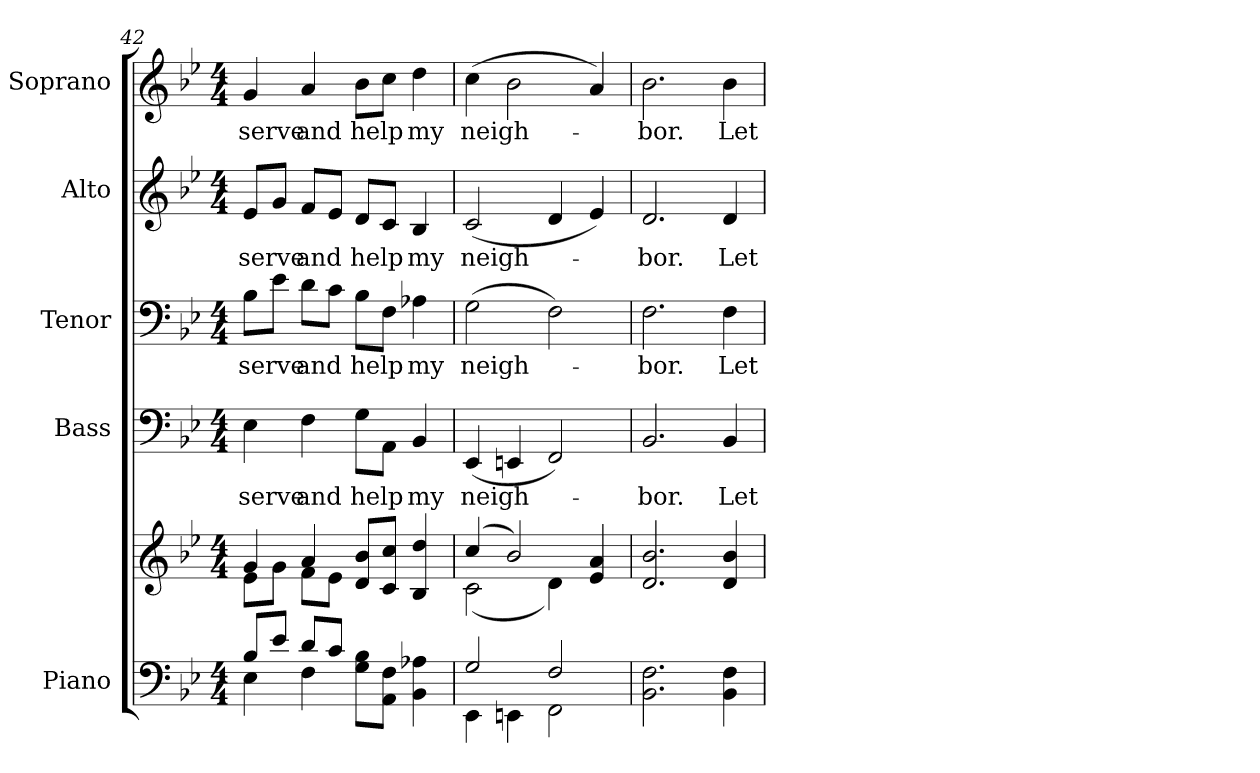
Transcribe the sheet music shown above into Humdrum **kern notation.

**kern	**kern	**kern	**text	**kern	**text	**kern	**text	**kern	**text
*part5	*part5	*part4	*part4	*part3	*part3	*part2	*part2	*part1	*part1
*staff6	*staff5	*staff4	*staff4	*staff3	*staff3	*staff2	*staff2	*staff1	*staff1
*I"Piano	*	*I"Bass	*	*I"Tenor	*	*I"Alto	*	*I"Soprano	*
*I'Pno.	*	*I'B.	*	*I'T.	*	*I'A.	*	*I'S.	*
*clefF4	*clefG2	*clefF4	*	*clefF4	*	*clefG2	*	*clefG2	*
*k[b-e-]	*k[b-e-]	*k[b-e-]	*	*k[b-e-]	*	*k[b-e-]	*	*k[b-e-]	*
*B-:	*B-:	*B-:	*	*B-:	*	*B-:	*	*B-:	*
*M4/4	*M4/4	*M4/4	*	*M4/4	*	*M4/4	*	*M4/4	*
=42	=42	=42	=42	=42	=42	=42	=42	=42	=42
*^	*^	*	*	*	*	*	*	*	*
!	!	!	!	!	!LO:LY:b:color=#000000	!	!	!	!	!	!
!	!	!	!	!	!	!	!LO:LY:b:color=#000000	!	!	!	!
!	!	!	!	!	!	!	!	!	!LO:LY:b:color=#000000	!	!
!	!	!	!	!	!	!	!	!	!	!	!LO:LY:b:color=#000000
8B-i/L	4E-i\	4gi/	8e-i\L	4E-i\	serve	8B-i\L	serve	8e-i/L	serve	4gi/	serve
8e-i/J	.	.	8gi\J	.	.	8e-i\J	.	8gi/J	.	.	.
!	!	!	!	!	!LO:LY:b:color=#000000	!	!	!	!	!	!
!	!	!	!	!	!	!	!LO:LY:b:color=#000000	!	!	!	!
!	!	!	!	!	!	!	!	!	!LO:LY:b:color=#000000	!	!
!	!	!	!	!	!	!	!	!	!	!	!LO:LY:b:color=#000000
8di/L	4Fi\	4ai/	8fi\L	4Fi\	and	8di\L	and	8fi/L	and	4ai/	and
8ci/J	.	.	8e-i\J	.	.	8ci\J	.	8e-i/J	.	.	.
!	!	!	!	!	!LO:LY:b:color=#000000	!	!	!	!	!	!
!	!	!	!	!	!	!	!LO:LY:b:color=#000000	!	!	!	!
!	!	!	!	!	!	!	!	!	!LO:LY:b:color=#000000	!	!
!	!	!	!	!	!	!	!	!	!	!	!LO:LY:b:color=#000000
8Gi\ 8B-iL	2ryy	8di/ 8b-iL	2ryy	8Gi\L	help	8B-i\L	help	8di/L	help	8b-i\L	help
8AAi\ 8FiJ	.	8ci/ 8cciJ	.	8AAi\J	.	8Fi\J	.	8ci/J	.	8cci\J	.
!	!	!	!	!	!LO:LY:b:color=#000000	!	!	!	!	!	!
!	!	!	!	!	!	!	!LO:LY:b:color=#000000	!	!	!	!
!	!	!	!	!	!	!	!	!	!LO:LY:b:color=#000000	!	!
!	!	!	!	!	!	!	!	!	!	!	!LO:LY:b:color=#000000
4BB-i\ 4A-Xi	.	4B-i/ 4ddi	.	4BB-i/	my	4A-Xi\	my	4B-i/	my	4ddi\	my
!!LO:PB:g=z
=43	=43	=43	=43	=43	=43	=43	=43	=43	=43	=43	=43
!	!	!	!	!	!LO:LY:b:color=#000000	!	!	!	!	!	!
!	!	!	!	!	!	!	!LO:LY:b:color=#000000	!	!	!	!
!	!	!	!	!	!	!	!	!	!LO:LY:b:color=#000000	!	!
!	!	!	!	!	!	!	!	!	!	!	!LO:LY:b:color=#000000
2Gi/	4EE-i\	(4cci/	(2ci\	(4EE-i/	neigh-	(2Gi\	neigh-	(2ci/	neigh-	(4cci\	neigh-
.	4EEni\	2b-i/)	.	4EEni/	.	.	.	.	.	2b-i\	.
2Fi/	2FFi\	.	4di\)	2FFi/)	.	2Fi\)	.	4di/	.	.	.
.	.	4ryy	4e-i/ 4ai	.	.	.	.	4e-i/)	.	4ai/)	.
*v	*v	*	*	*	*	*	*	*	*	*	*
*	*v	*v	*	*	*	*	*	*	*	*
=44	=44	=44	=44	=44	=44	=44	=44	=44	=44
*	*^	*	*	*	*	*	*	*	*
!	!	!	!	!LO:LY:b:color=#000000	!	!	!	!	!	!
*	*v	*v	*	*	*	*	*	*	*	*
*	*^	*	*	*	*	*	*	*	*
!	!	!	!	!	!	!LO:LY:b:color=#000000	!	!	!	!
*	*v	*v	*	*	*	*	*	*	*	*
*	*^	*	*	*	*	*	*	*	*
!	!	!	!	!	!	!	!	!LO:LY:b:color=#000000	!	!
*	*v	*v	*	*	*	*	*	*	*	*
*	*^	*	*	*	*	*	*	*	*
!	!	!	!	!	!	!	!	!	!	!LO:LY:b:color=#000000
*	*v	*v	*	*	*	*	*	*	*	*
2.BB-i\ 2.Fi	2.di/ 2.b-i	2.BB-i/	-bor.	2.Fi\	-bor.	2.di/	-bor.	2.b-i\	-bor.
!	!	!	!LO:LY:b:color=#000000	!	!	!	!	!	!
!	!	!	!	!	!LO:LY:b:color=#000000	!	!	!	!
!	!	!	!	!	!	!	!LO:LY:b:color=#000000	!	!
!	!	!	!	!	!	!	!	!	!LO:LY:b:color=#000000
4BB-i\ 4Fi	4di/ 4b-i	4BB-i/	Let	4Fi\	Let	4di/	Let	4b-i\	Let
=	=	=	=	=	=	=	=	=	=
*-	*-	*-	*-	*-	*-	*-	*-	*-	*-
